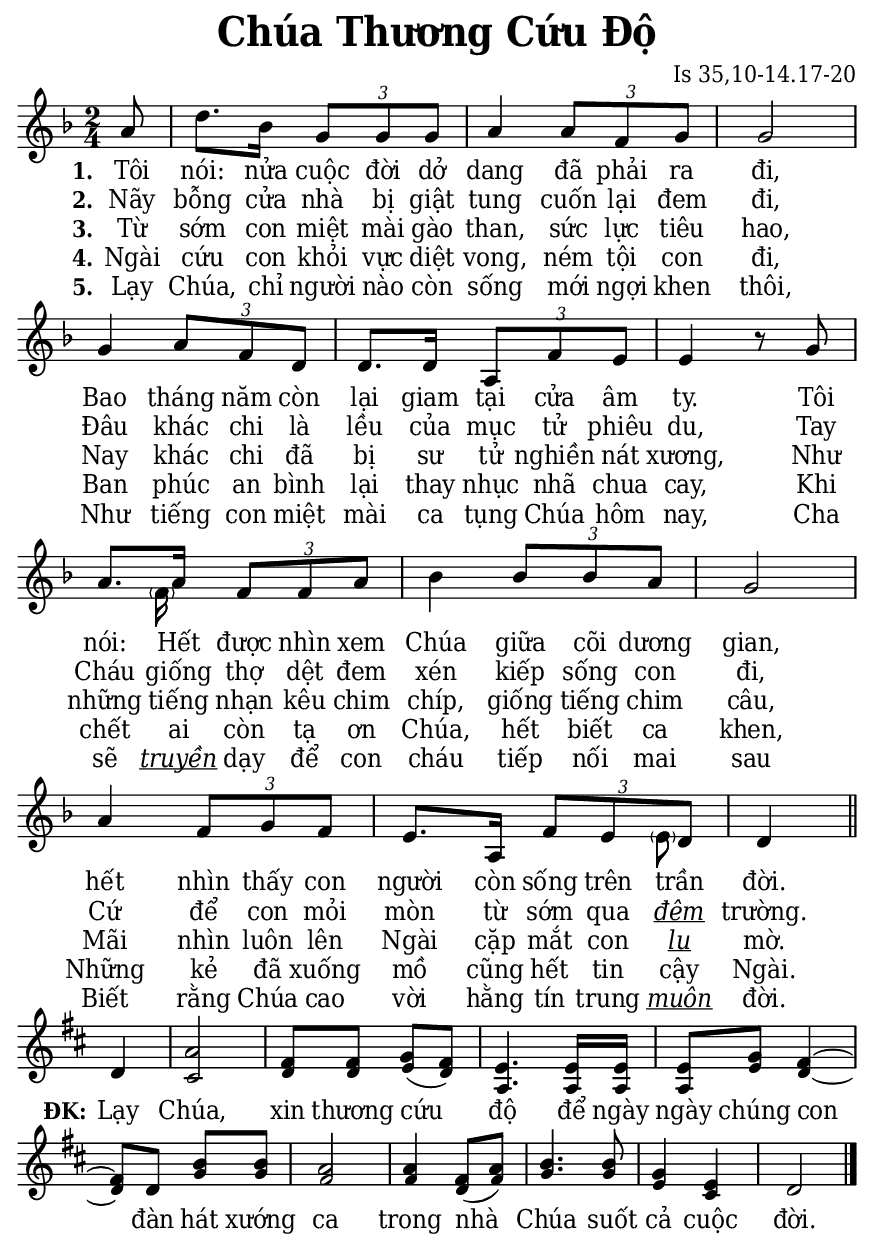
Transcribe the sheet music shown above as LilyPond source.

% Cài đặt chung\
\version "2.22.1"
\include "english.ly"

\header {
  title = \markup { \fontsize #1 "Chúa Thương Cứu Độ" }
  composer = "Is 35,10-14.17-20"
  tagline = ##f
}

% Nhạc phiên khúc
nhacPhienKhucSop = \relative c'' {
  \partial 8 a8 |
  d8. bf16 \tuplet 3/2 { g8 g g } |
  a4 \tuplet 3/2 { a8 f g } |
  g2 |
  g4 \tuplet 3/2 { a8 f d } |
  d8. d16 \tuplet 3/2 { a8 f' e } |
  e4 r8 g |
  a8.
  <<
    {
      \voiceOne
      a16
    }
    \new Voice = "beSop" {
      \voiceTwo
      \stemDown
      \once \override NoteColumn.force-hshift = #-1.2
      \parenthesize
      f16
    }
  >>
  \oneVoice
  \tuplet 3/2 { f8 f a } |
  bf4 \tuplet 3/2 { bf8 bf a } |
  g2 |
  a4 \tuplet 3/2 { f8 g f } |
  e8. a,16 \tuplet 3/2 { f'8 e
  <<
    {
      \voiceOne
      d8
    }
    \new Voice = "beSop" {
      \voiceTwo
      \stemDown
      \once \override NoteColumn.force-hshift = #-1.2
      \parenthesize
      e8
    }
  >>
  }
  \oneVoice
  \partial 4 d4 \bar "||" \break
  
  \set Staff.explicitKeySignatureVisibility = #end-of-line-invisible
  \set Staff.printKeyCancellation = ##f
  \key d \major
  \partial 4 d4 |
  a'2 |
  fs8 fs g (fs) |
  e4. e16 e |
  e8 g fs4 ~ |
  fs8 d b' b |
  a2 |
  a4 fs8 (a) |
  b4. b8 |
  g4 e |
  d2 \bar "|."
}

nhacPhienKhucAlto = \relative c' {
  r8 |
  R2*11
  r4
  
  \set Staff.explicitKeySignatureVisibility = #end-of-line-invisible
  \set Staff.printKeyCancellation = ##f
  \key d \major
  \partial 4 d4 |
  cs2 |
  d8 d e (d) |
  a4. a16 a |
  a8 e' d4 ~ |
  d8 d g g |
  fs2 |
  fs4 d8 (fs) |
  g4. g8 |
  e4 cs |
  d2
}

% Lời phiên khúc
loiPhienKhucSop = \lyrics {
  <<
    {
      \set stanza = "1."
      Tôi nói: nửa cuộc đời dở dang đã phải ra đi,
      Bao tháng năm còn lại giam tại cửa âm ty.
      Tôi nói: Hết được nhìn xem Chúa giữa cõi dương gian,
      hết nhìn thấy con người còn sống trên trần đời.
    }
    \new Lyrics {
	    \set associatedVoice = "beSop"
	    \set stanza = "2."
	    Nãy bỗng cửa nhà bị giật tung
	    cuốn lại đem đi,
	    Đâu khác chi là lều của mục tử phiêu du,
	    Tay Cháu giống thợ dệt đem xén kiếp sống con đi,
	    Cứ để con mỏi mòn từ sớm qua
	    \markup { \italic \underline "đêm" } trường.
    }
    \new Lyrics {
	    \set associatedVoice = "beSop"
	    \set stanza = "3."
	    Từ sớm con miệt mài gào than,
	    sức lực tiêu hao,
	    Nay khác chi đã bị sư tử nghiền nát xương,
	    Như những tiếng nhạn kêu chim chíp,
	    giống tiếng chim câu,
	    Mãi nhìn luôn lên Ngài cặp mắt con
	    \markup { \italic \underline "lu" } mờ.
    }
    \new Lyrics {
	    \set associatedVoice = "beSop"
	    \set stanza = "4."
	    Ngài cứu con khỏi vực diệt vong,
	    ném tội con đi,
	    Ban phúc an bình lại thay nhục nhã chua cay,
	    Khi chết ai còn tạ ơn Chúa,
	    hết biết ca khen,
	    Những kẻ đã xuống mồ cũng hết tin cậy Ngài.
    }
    \new Lyrics {
	    \set associatedVoice = "beSop"
	    \set stanza = "5."
	    Lạy Chúa, chỉ người nào còn sống mới ngợi khen thôi,
	    Như tiếng con miệt mài ca tụng Chúa hôm nay,
	    Cha sẽ \markup { \italic \underline "truyền" }
	    dạy để con cháu tiếp nối mai sau
	    Biết rằng Chúa cao vời hằng tín trung
	    \markup { \italic \underline "muôn" } đời.
    }
  >>
  \set stanza = "ĐK:"
  Lạy Chúa, xin thương cứu độ
  để ngày ngày chúng con đàn hát xướng ca
  trong nhà Chúa suốt cả cuộc đời.
}

% Dàn trang
\paper {
  #(set-paper-size "a5")
  top-margin = 0.5\mm
  bottom-margin = 0.5\mm
  left-margin = 3\mm
  right-margin = 3\mm
  indent = #0
  #(define fonts
	 (make-pango-font-tree "Deja Vu Serif Condensed"
	 		       "Deja Vu Serif Condensed"
			       "Deja Vu Serif Condensed"
			       (/ 20 20)))
  print-page-number = ##f
  page-count = 1
}

TongNhip = {
  \key f \major \time 2/4
  \set Timing.beamExceptions = #'()
  \set Timing.baseMoment = #(ly:make-moment 1/4)
}

% Đổi kích thước nốt cho bè phụ
notBePhu =
#(define-music-function (font-size music) (number? ly:music?)
   (for-some-music
     (lambda (m)
       (if (music-is-of-type? m 'rhythmic-event)
           (begin
             (set! (ly:music-property m 'tweaks)
                   (cons `(font-size . ,font-size)
                         (ly:music-property m 'tweaks)))
             #t)
           #f))
     music)
   music)

\score {
  \new ChoirStaff <<
    \new Staff \with {
        \consists "Merge_rests_engraver"
        printPartCombineTexts = ##f
      }
      <<
      \new Voice \TongNhip \partCombine 
        \nhacPhienKhucSop
        \notBePhu -1 { \nhacPhienKhucAlto }
      \new NullVoice = beSop \nhacPhienKhucSop
      \new Lyrics \lyricsto beSop \loiPhienKhucSop
      >>
  >>
  \layout {
    \override Lyrics.LyricSpace.minimum-distance = #0.6
    \override Score.BarNumber.break-visibility = ##(#f #f #f)
    \override Score.SpacingSpanner.uniform-stretching = ##t
  } 
}
